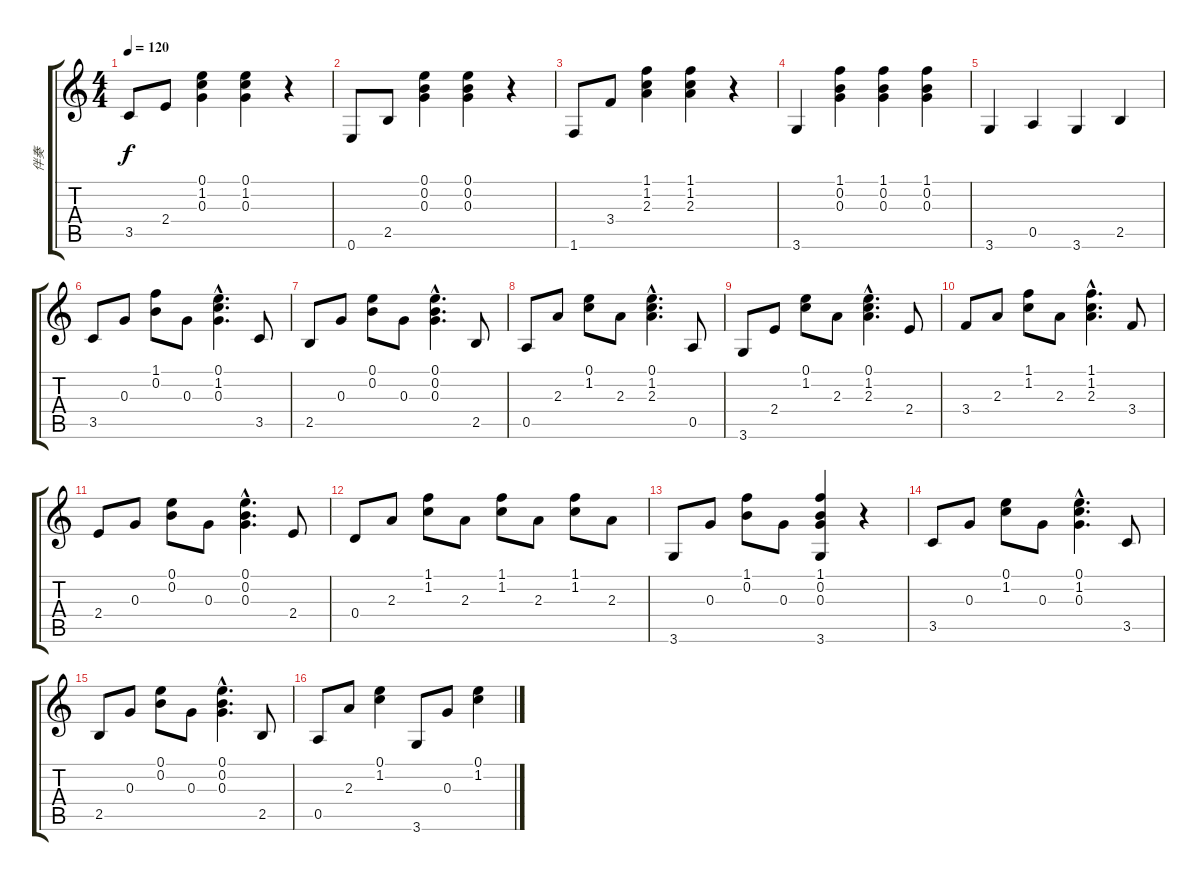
\track ("伴奏" "伴奏") {instrument acousticguitarnylon}
\staff {score tabs}
\tuning (E4 B3 G3 D3 A2 E2) {hide}
\ts (4 4)
\tempo 120
\clef g2
\ks c
3.5.8{dy f instrument acousticguitarnylon} 2.4.8 (0.1 1.2 0.3).4 (0.1 1.2 0.3).4 r.4 |
0.6.8 2.5.8 (0.1 0.2 0.3).4 (0.1 0.2 0.3).4 r.4 |
1.6.8 3.4.8 (1.1 1.2 2.3).4 (1.1 1.2 2.3).4 r.4 |
3.6.4 (1.1 0.2 0.3).4 (1.1 0.2 0.3).4 (1.1 0.2 0.3).4 |
3.6.4 0.5.4 3.6.4 2.5.4 |
3.5.8 0.3.8 (1.1 0.2).8 0.3.8 (0.1{hac} 1.2{hac} 0.3{hac}).4{d} 3.5.8 |
2.5.8 0.3.8 (0.1 0.2).8 0.3.8 (0.1{hac} 0.2{hac} 0.3{hac}).4{d} 2.5.8 |
0.5.8 2.3.8 (0.1 1.2).8 2.3.8 (0.1{hac} 1.2{hac} 2.3{hac}).4{d} 0.5.8 |
3.6.8 2.4.8 (0.1 1.2).8 2.3.8 (0.1{hac} 1.2{hac} 2.3{hac}).4{d} 2.4.8 |
3.4.8 2.3.8 (1.1 1.2).8 2.3.8 (1.1{hac} 1.2{hac} 2.3{hac}).4{d} 3.4.8 |
2.4.8 0.3.8 (0.1 0.2).8 0.3.8 (0.1{hac} 0.2{hac} 0.3{hac}).4{d} 2.4.8 |
0.4.8 2.3.8 (1.1 1.2).8 2.3.8 (1.1 1.2).8 2.3.8 (1.1 1.2).8 2.3.8 |
3.6.8 0.3.8 (1.1 0.2).8 0.3.8 (1.1 0.2 0.3 3.6).4 r.4 |
3.5.8 0.3.8 (0.1 1.2).8 0.3.8 (0.1{hac} 1.2{hac} 0.3{hac}).4{d} 3.5.8 |
2.5.8 0.3.8 (0.1 0.2).8 0.3.8 (0.1{hac} 0.2{hac} 0.3{hac}).4{d} 2.5.8 |
0.5.8 2.3.8 (0.1 1.2).4 3.6.8 0.3.8 (0.1 1.2).4
